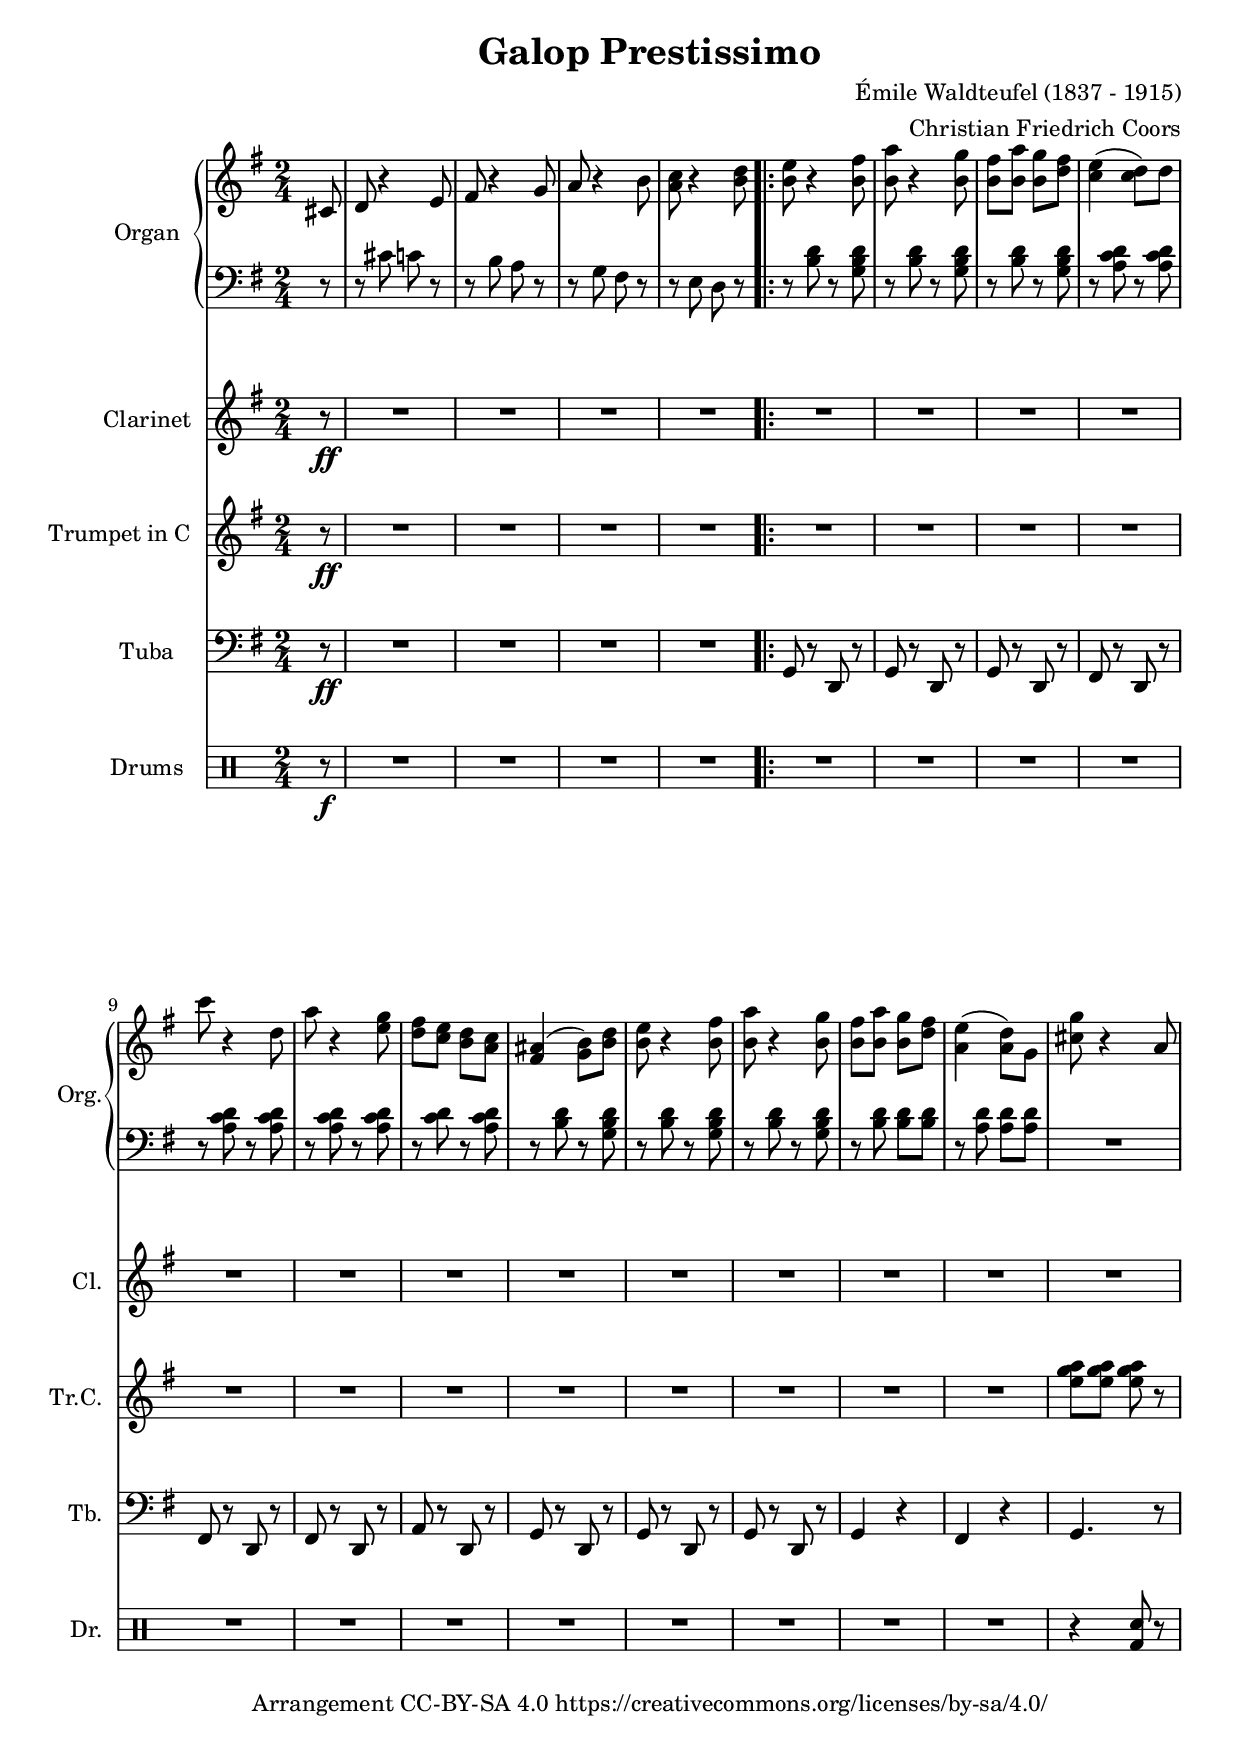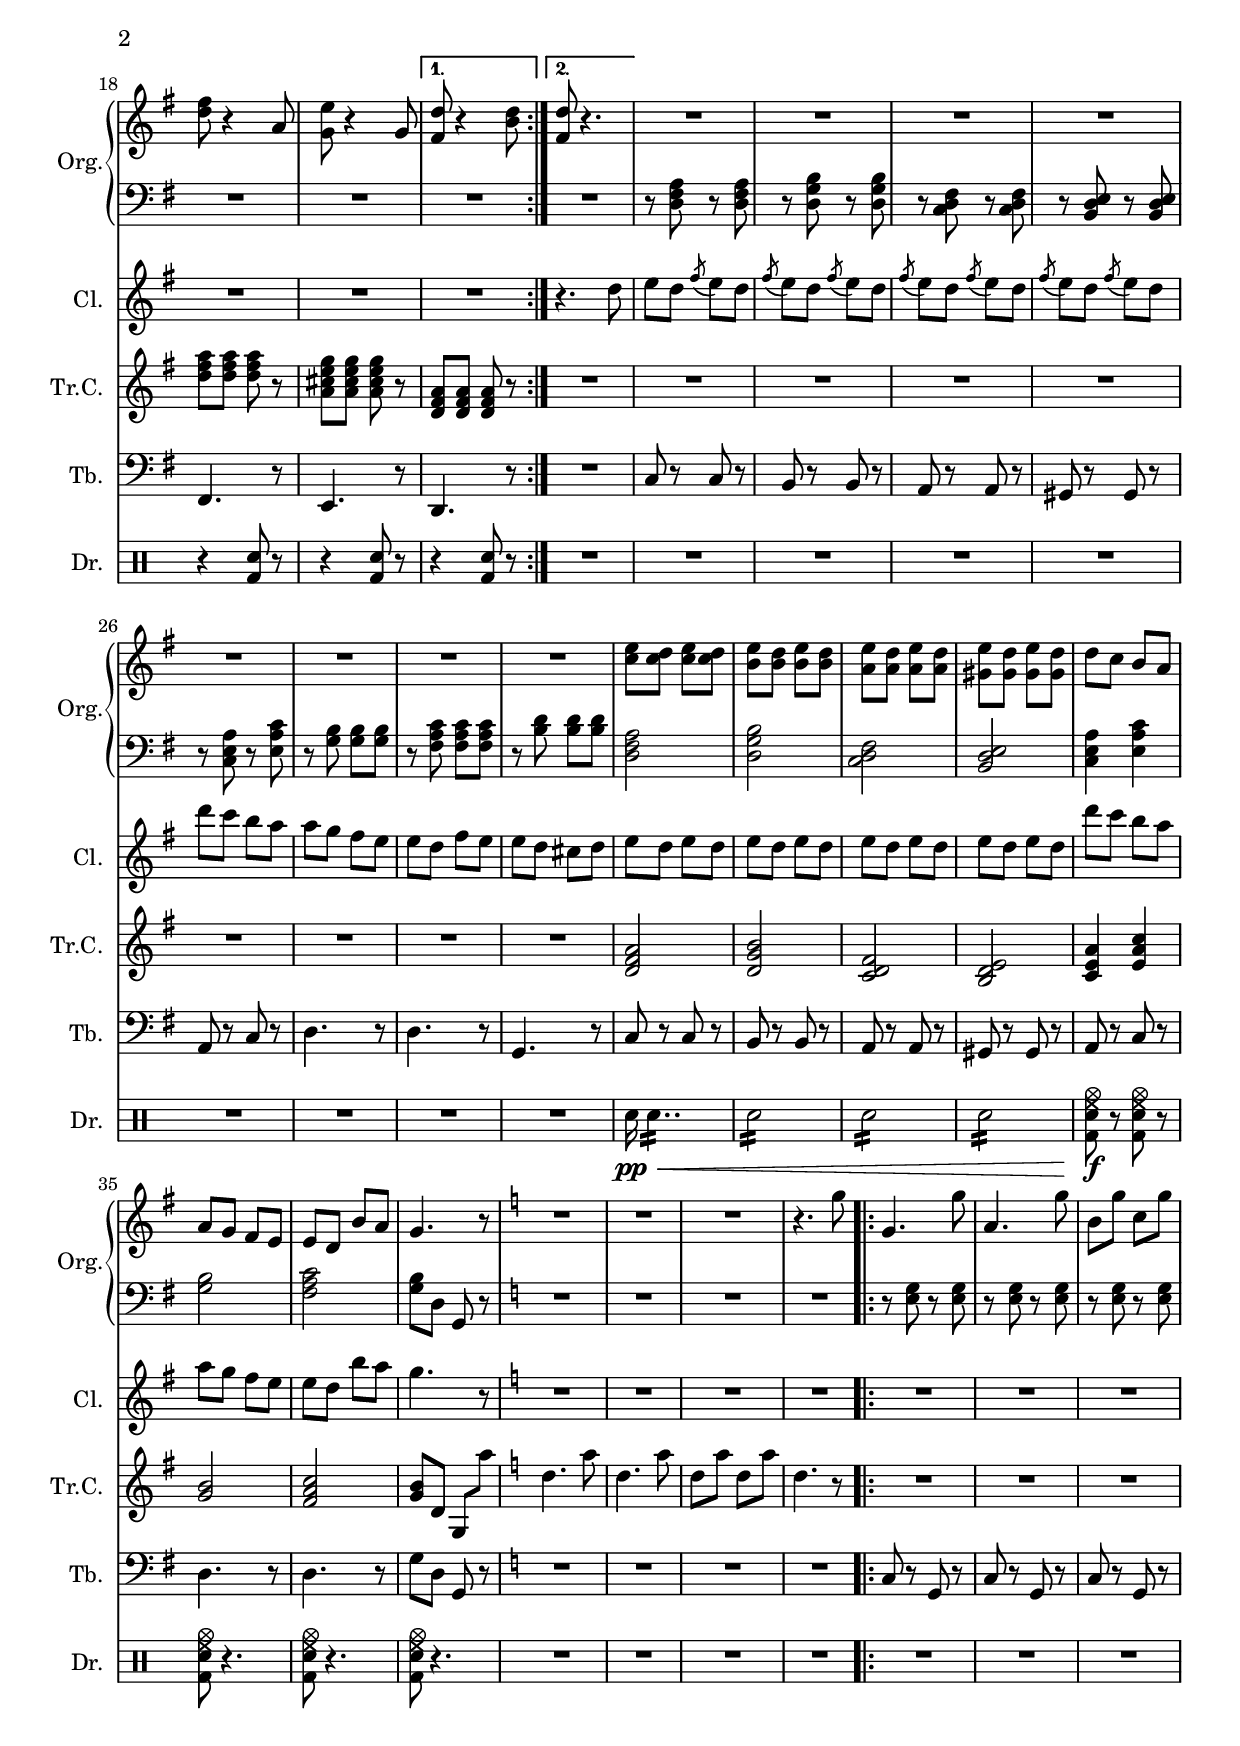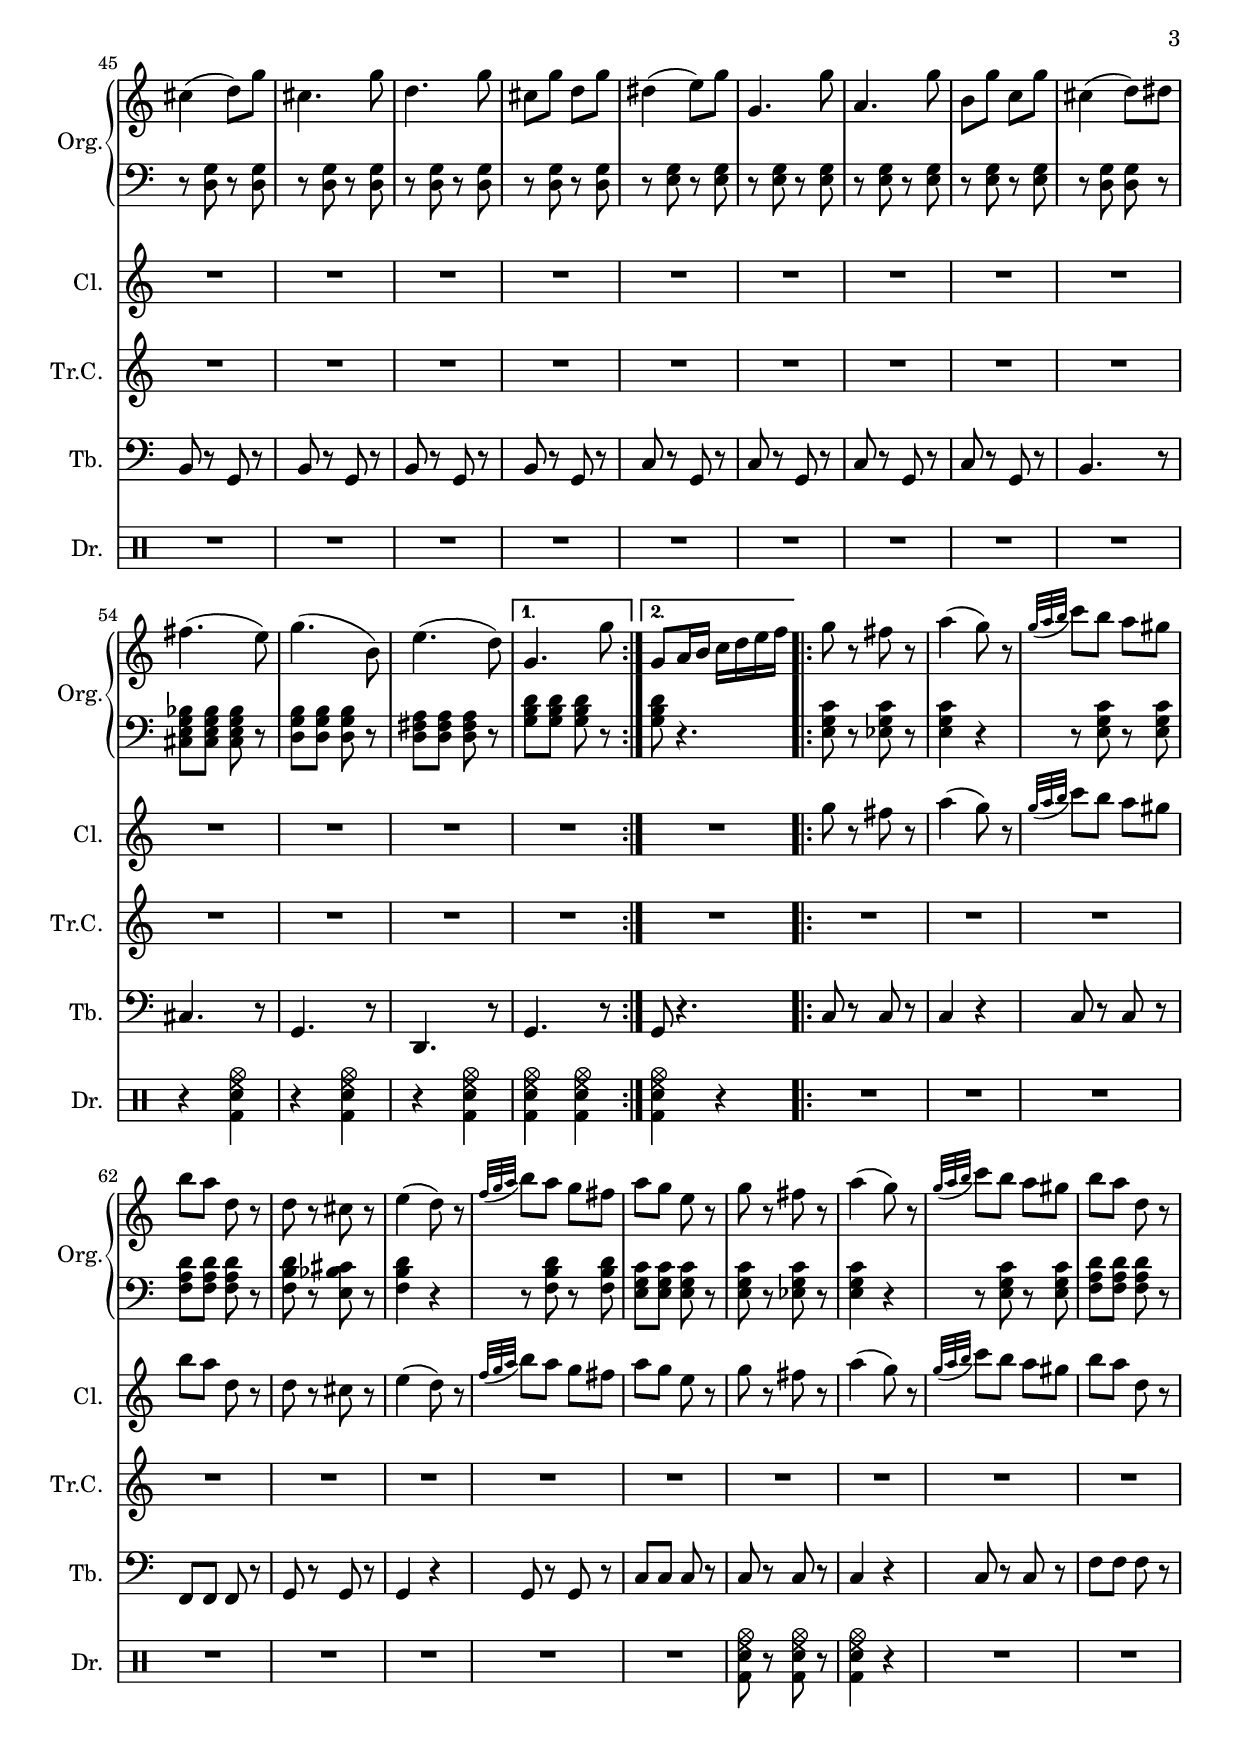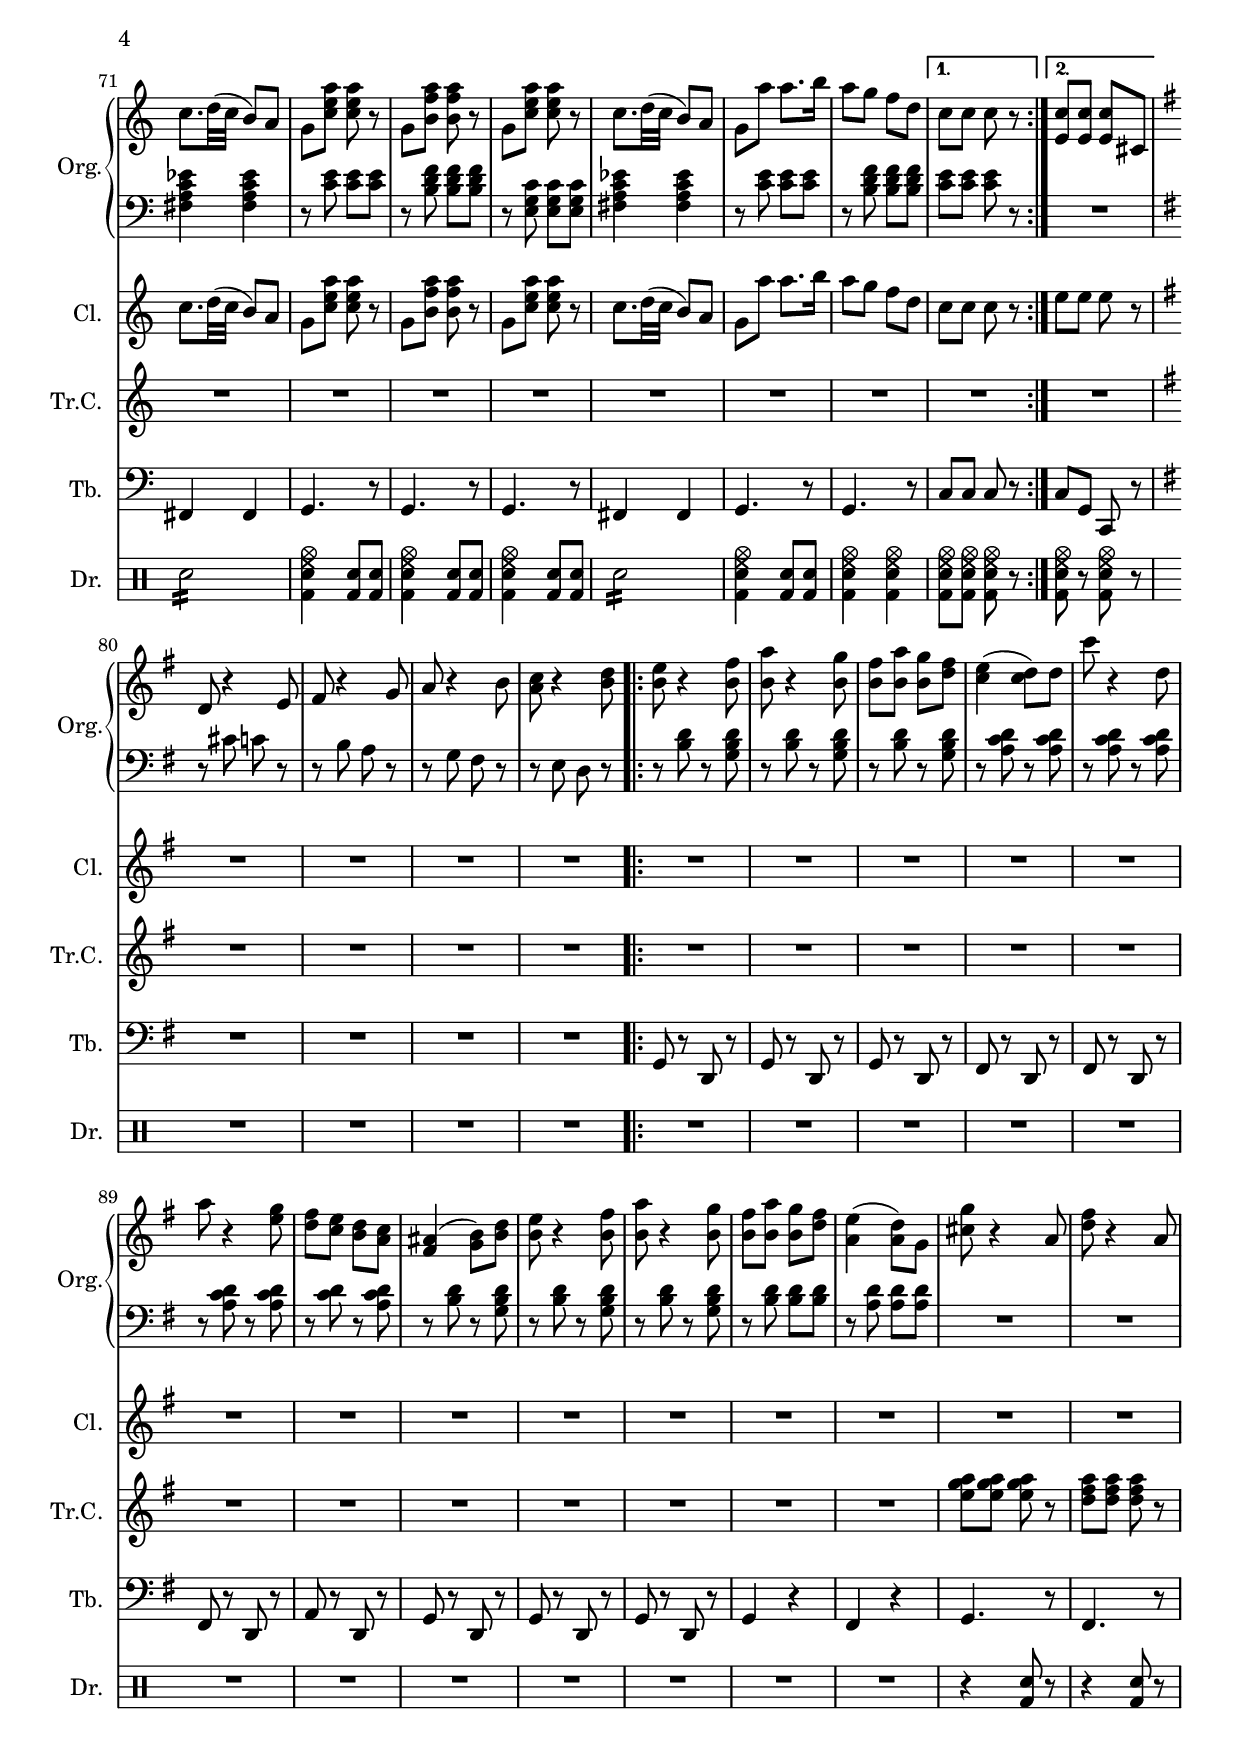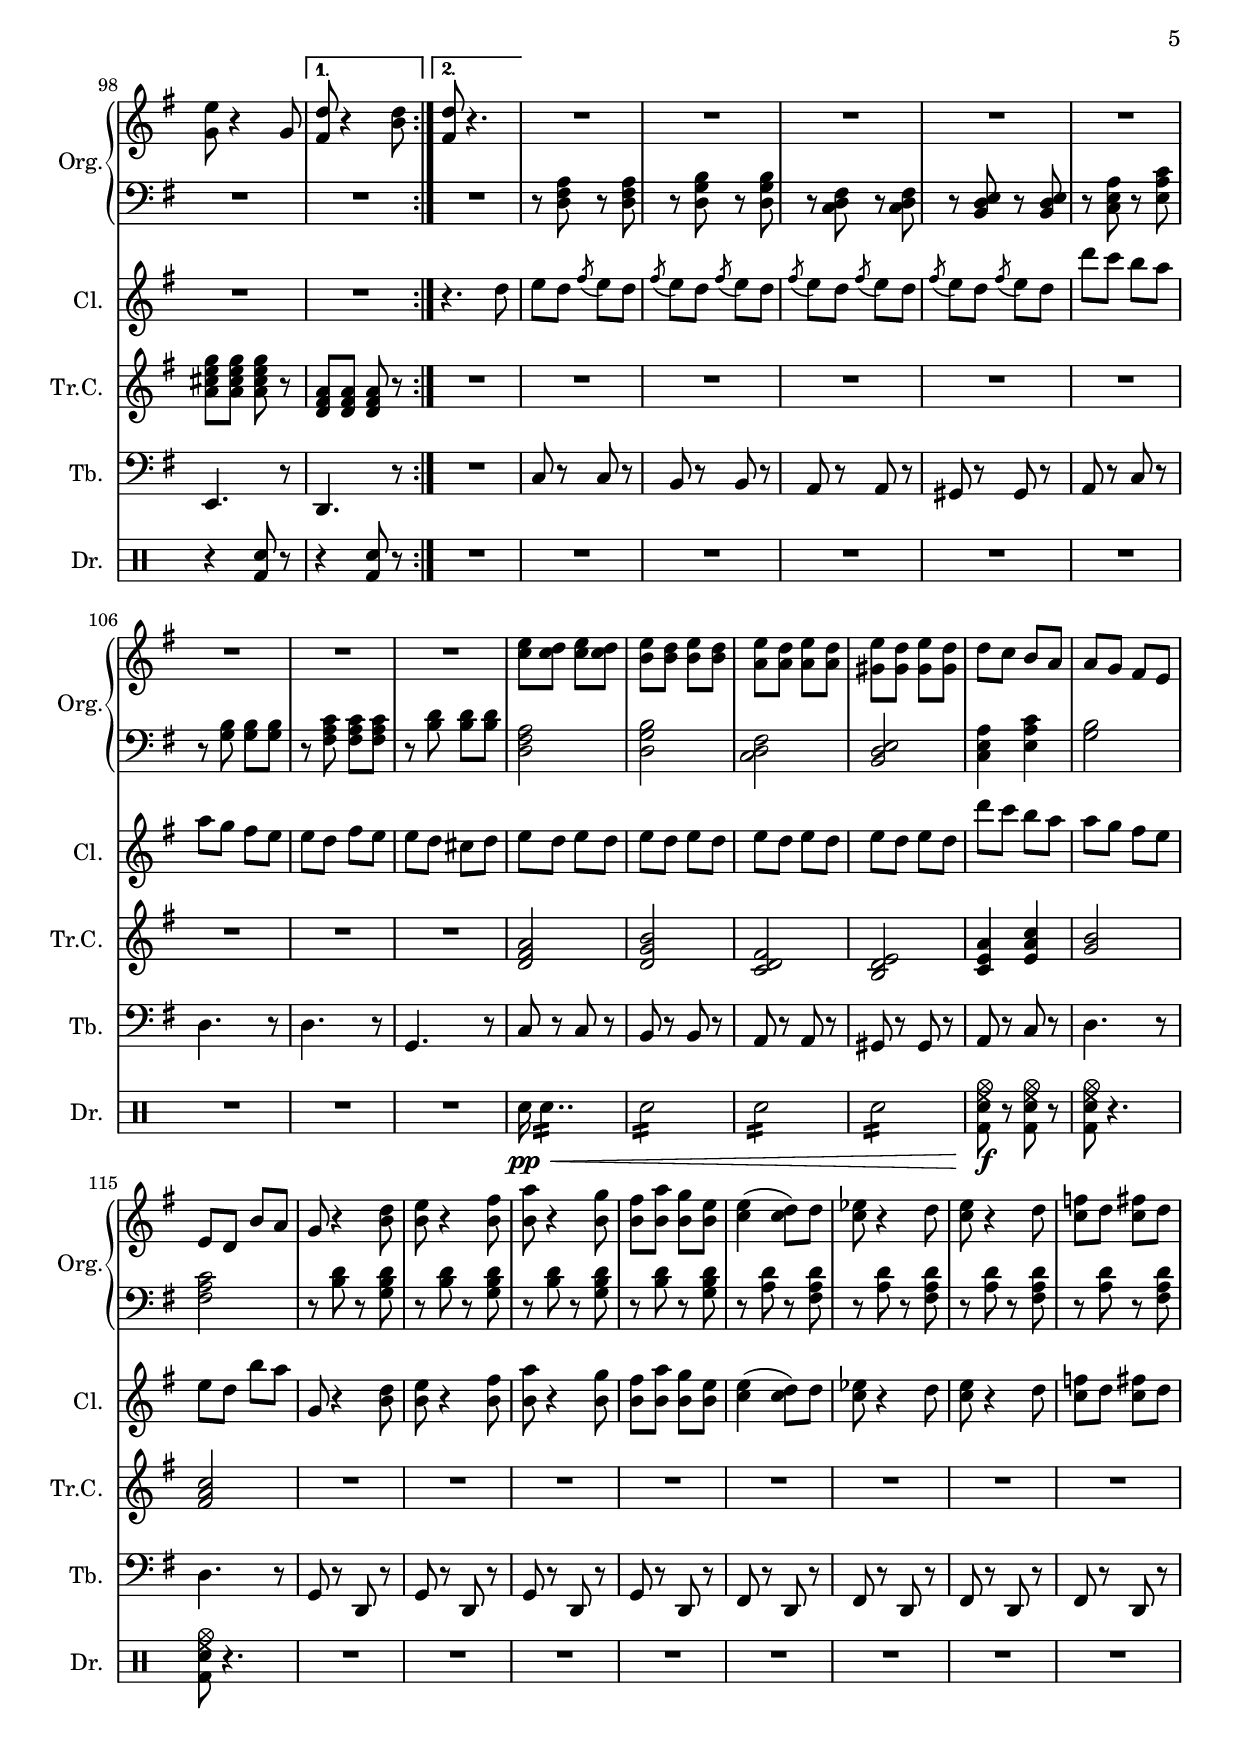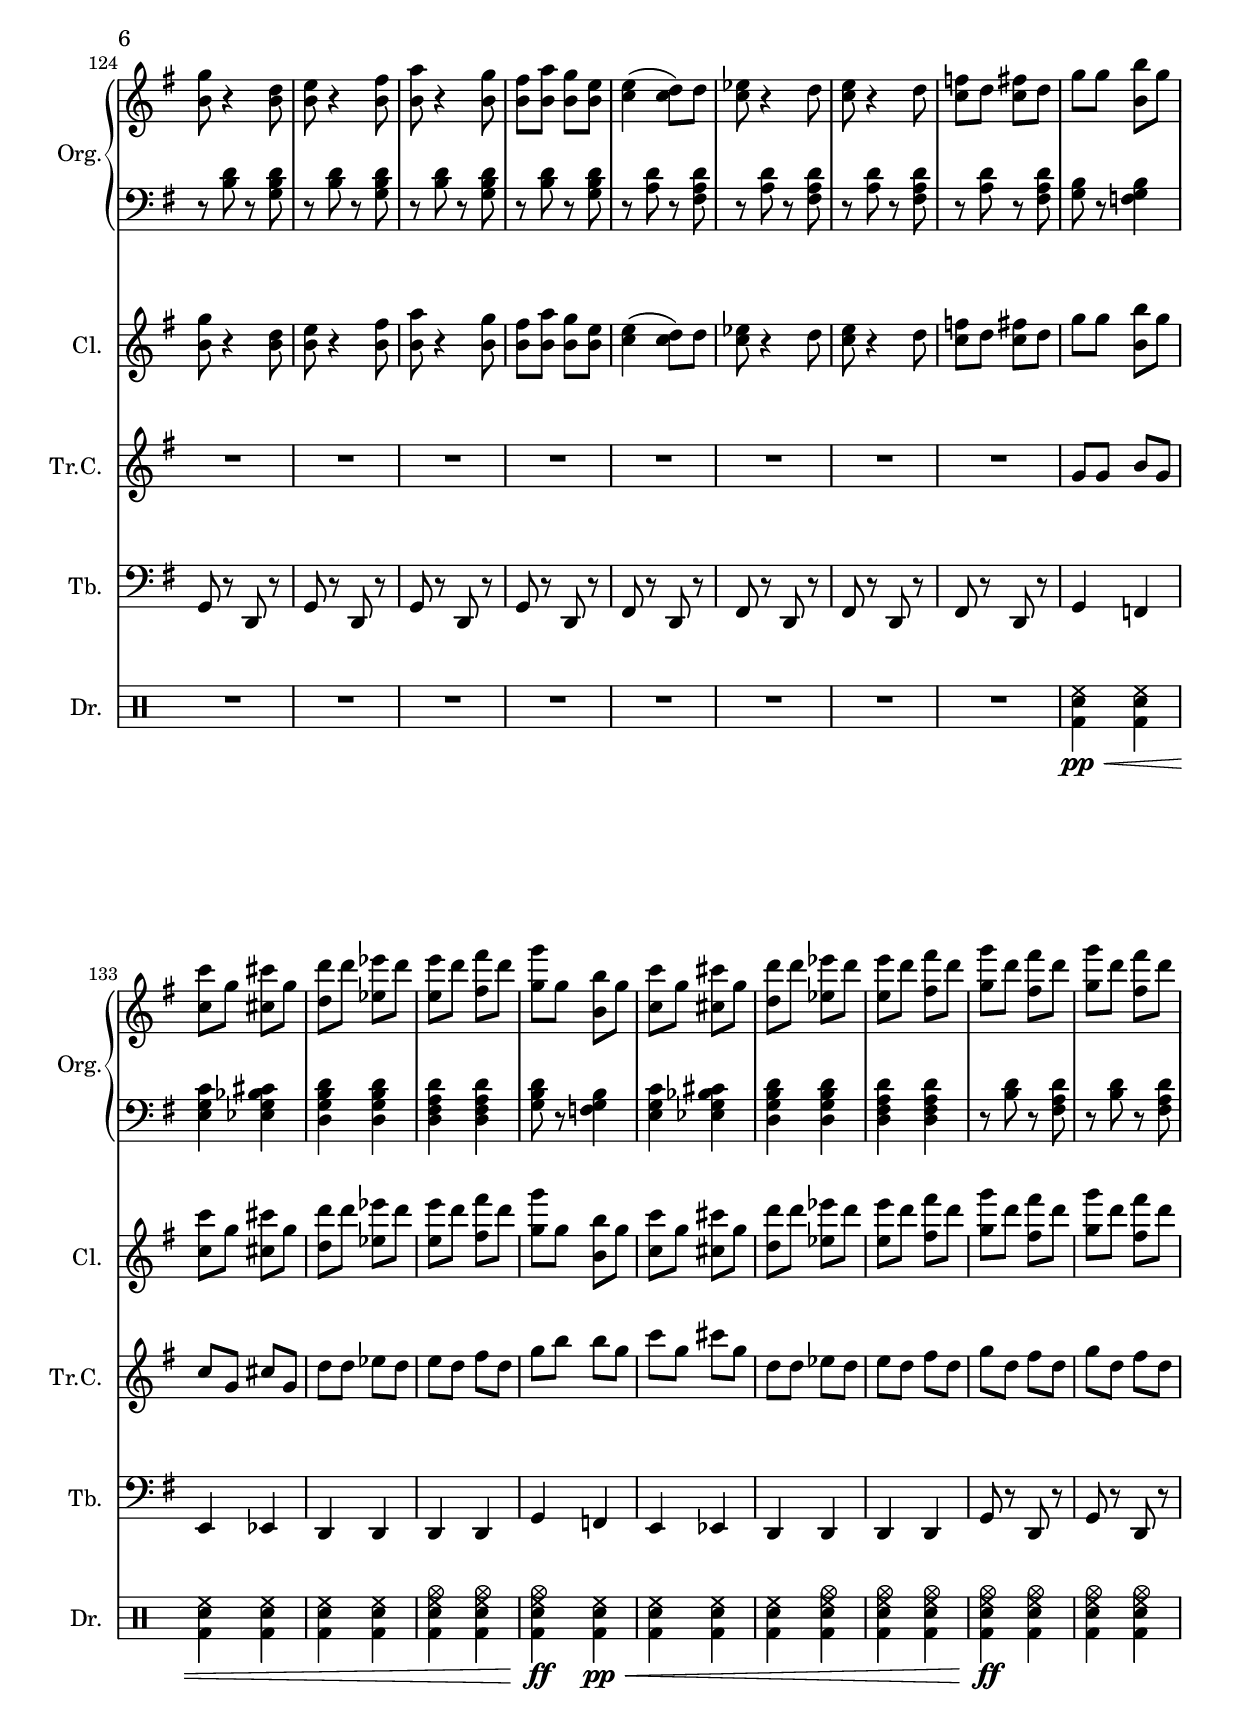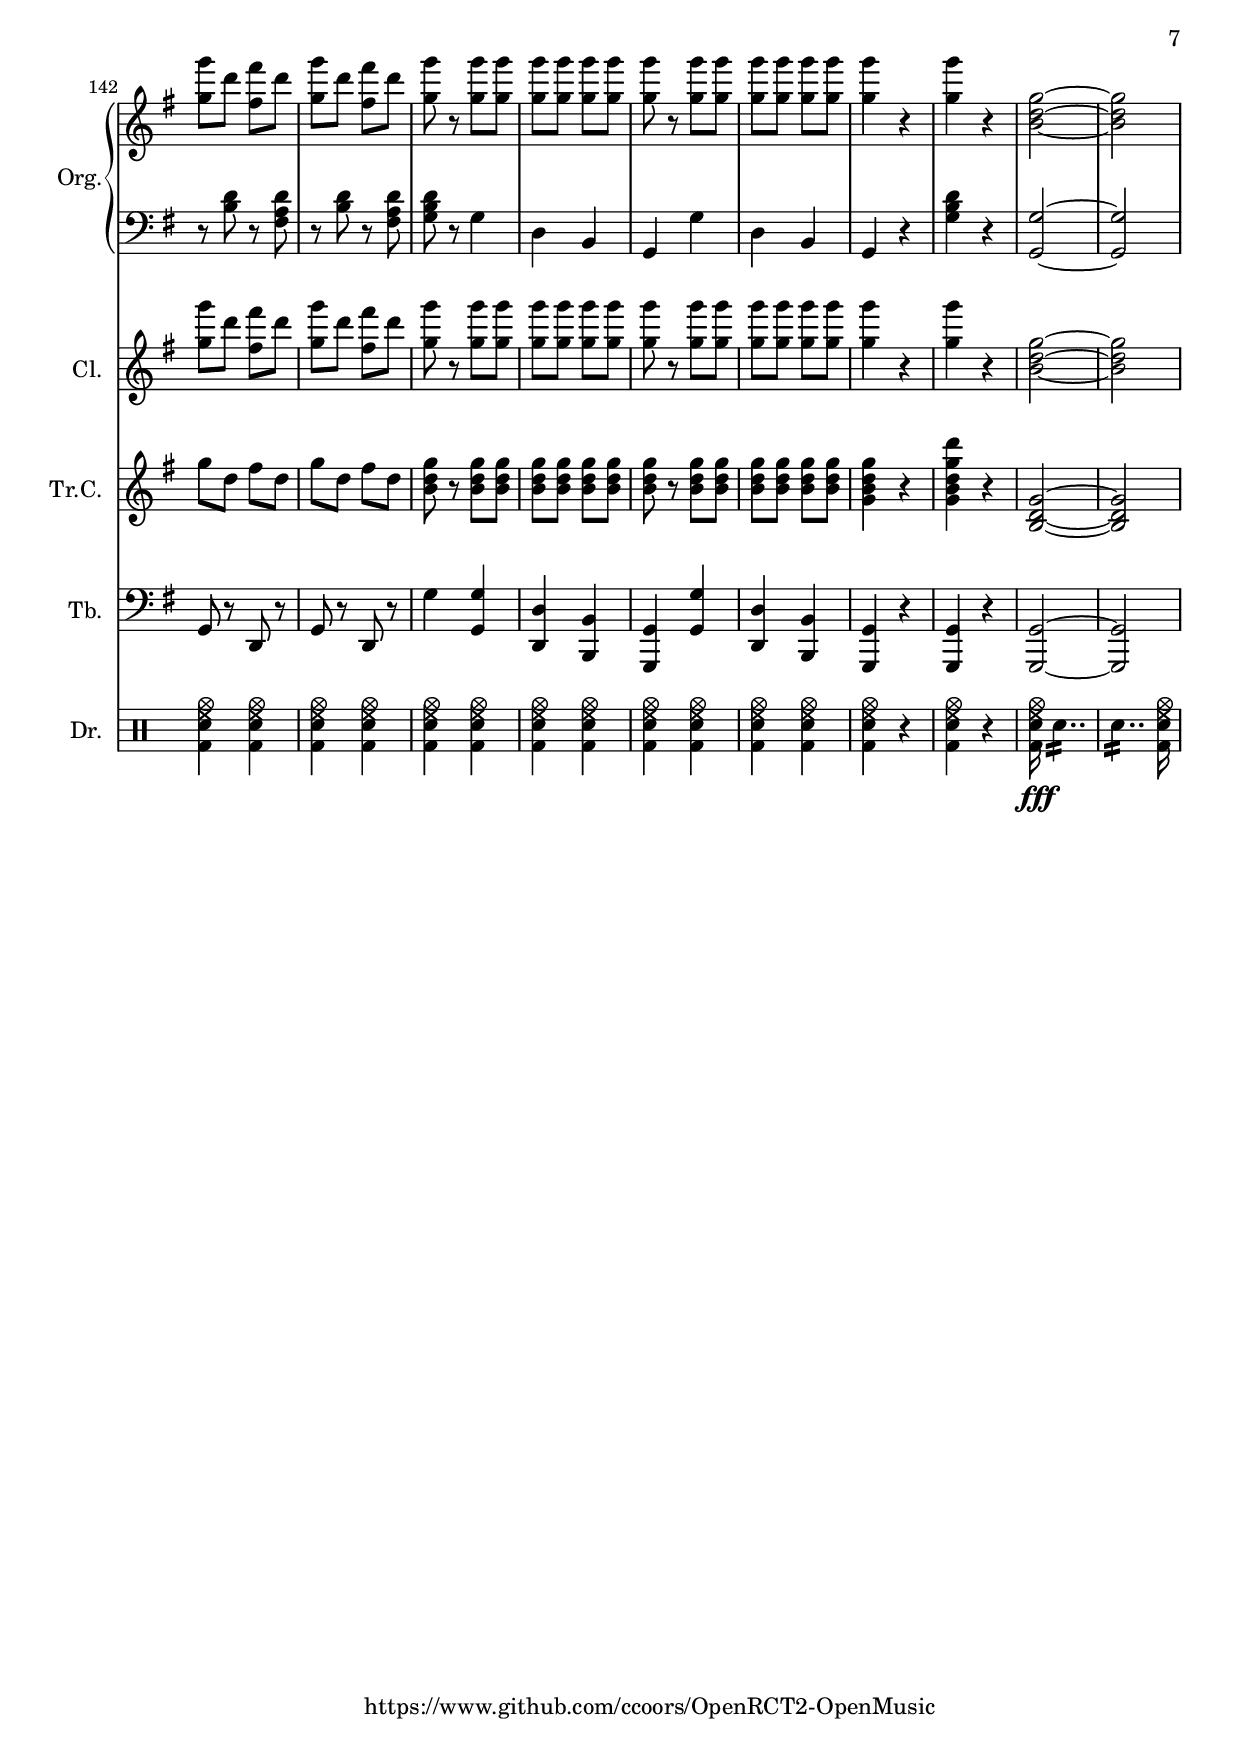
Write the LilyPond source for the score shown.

\version "2.18.2"
\include "articulate.ly"
#(define ac:normalFactor '(7 . 8))

\header {
  title = "Galop Prestissimo"
  composer = "Émile Waldteufel (1837 - 1915)"
  arranger = "Christian Friedrich Coors"
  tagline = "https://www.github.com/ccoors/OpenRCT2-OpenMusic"
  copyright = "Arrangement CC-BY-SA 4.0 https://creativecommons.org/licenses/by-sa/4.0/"
}

\paper {
  #(set-paper-size "a4")
  left-margin = 2\cm
}

global = {
  \key g \major
  \time 2/4
}

main_melody_right = \relative c' {
  d8 r4 e8 |
  fis r4 g8 |
  a r4 b8 |
  <a c> r4 <b d>8 |
  
  \repeat volta 2 {
    <b e>8 r4 <b fis'>8 |
    <b a'> r4 <b g'>8 |
    <b fis'> <b a'> <b g'> <d fis> |
    <c e>4( <c d>8) d |
    c' r4 d,8 |
    a' r4 <e g>8 |
    <d fis> <c e> <b d> <a c> |
    <fis ais>4( <g b>8) <b d> |
    <b e>8 r4 <b fis'>8 |
    <b a'> r4 <b g'>8 |
    <b fis'> <b a'> <b g'> <d fis> |
    <a e'>4( <a d>8) g |
    <cis g'> r4 a8 |
    <d fis> r4 a8 |
    <g e'>8 r4 g8 |
    
  }
  \alternative {
    {
      <fis d'>8 r4 <b d>8 |
    }
    {
      <fis d'>8 r4. |
    }
  }
  
  R2*8
  <c' e>8 <c d> <c e> <c d> |
  <b e> <b d> <b e> <b d> |
  <a e'> <a d> <a e'> <a d> |
  <gis e'> <gis d'> <gis e'> <gis d'> |
  d' c b a |
  a g fis e |
  e d b' a |
}

main_melody_ending = {
  g'8 r4 <b d>8 |
  <b e> r4 <b fis'>8 |
  <b a'> r4 <b g'>8 |
  <b fis'> <b a'> <b g'> <b e> |
  <c e>4( <c d>8) d |
  <c es>8 r4 d8 |
  <c e> r4 d8 |
  <c f> d <c fis> d |
  <b g'> r4 <b d>8 |
  <b e> r4 <b fis'>8 |
  <b a'> r4 <b g'>8 |
  <b fis'> <b a'> <b g'> <b e> |
  <c e>4( <c d>8) d |
  <c es> r4 d8 |
  <c e> r4 d8 |
  <c f> d <c fis> d |
  
  g g <b b,> g |
  <c c,> g <cis cis,> g |
  <d' d,> d <es es,> d |
  <e e,> d <fis fis,> d |
  <g g,> g, <b b,> g |
  <c c,> g <cis cis,> g |
  <d' d,> d <es es,> d |
  <e e,> d <fis fis,> d |
  
  \repeat unfold 4 { <g g,> d <fis fis,> d | }
  \repeat unfold 2 {
    <g g,> r <g g,> <g g,> |
    <g g,> <g g,> <g g,> <g g,> |
  }
  <g g,>4 r |
  <g g,> r |
  <b,, d g>2~ |
  <b d g> |
}

right = \relative c' {
  \global
  \partial 8 cis8 |
  \main_melody_right
  g'4. r8 |
  
  % Trio
  \key c \major
  R2*3
  r4. g'8 |
  \repeat volta 2 {
    g,4. g'8 |
    a,4. g'8 |
    b, g' c, g' |
    cis,4( d8) g |
    cis,4. g'8 |
    d4. g8 |
    cis, g' d g |
    dis4( e8) g |
    
    g,4. g'8 |
    a,4. g'8 |
    b, g' c, g' |
    cis,4( d8) dis |
    fis4.( e8) |
    g4.( b,8) |
    e4.( d8) |
  }
  \alternative {
    {
      g,4. g'8 |
    }
    {
      g,8 a16 b c d e f |
    }
  }
  
  \repeat volta 2 {
    g8 r fis r |
    a4( g8) r |
    \acciaccatura { g32 a b } c8 b a gis |
    b a d, r |
    d r cis r |
    e4( d8) r |
    \acciaccatura { f32 g a } b8 a g fis |
    a g e r |
    
    g r fis r |
    a4( g8) r |
    \acciaccatura { g32 a b } c8 b a gis |
    b a d, r |
    c8. d32( c b8) a |
    g <c e a> <c e a> r |
    g <b f' a> <b f' a> r |
    g <c e a> <c e a> r |
    c8. d32( c b8) a |
    g a' a8. b16 |
    a8 g f d |
  }
  \alternative {
    {
      c c c r |
    }
    {
      <c e,> <c e,> <c e,> cis, |
    }
  }
  
  \key g \major
  \main_melody_right
  \main_melody_ending
}

main_melody_left = \relative c' {
  r8 cis c r |
  r b a r |
  r g fis r |
  r e d r |
  \repeat volta 2 {
    \repeat unfold 3 { r8 <b' d> r <g b d> } |
    \repeat unfold 3 { r <a c d> r <a c d> } |
    r <c d> r <a c d> |
    \repeat unfold 3 { r <b d> r <g b d> } |
    r <b d> <b d> <b d> |
    r <a d> <a d> <a d> |
    R2*3
  }
  
  \alternative {
    {
      R2
    }
    {
      R2
    }
  }
  r8 <d, fis a> r <d fis a> |
  r <d g b> r <d g b> |
  r <c d fis> r <c d fis> |
  r <b d e> r <b d e> |
  r <c e a> r <e a c> |
  r <g b> <g b> <g b> |
  r <fis a c> <fis a c> <fis a c> |
  r <b d> <b d> <b d> |
  <d, fis a>2 |
  <d g b> |
  <c d fis> |
  <b d e> |
  <c e a>4 <e a c> |
  <g b>2 |
  <fis a c> |
}

left = \relative c' {
  \global
  r8 |
  \main_melody_left
  <g b>8 d g, r |
  
  % Trio
  \key c \major
  R2*4
  \repeat volta 2 {
    \repeat unfold 3 { r8 <e' g> r <e g> } |
    \repeat unfold 4 { r <d g> r <d g> } |
    \repeat unfold 4 { r8 <e g> r <e g> } |
    r <d g> <d g> r |
    <cis e g bes> <cis e g bes> <cis e g bes> r |
    <d g b> <d g b> <d g b> r |
    <d fis a> <d fis a> <d fis a> r |
  }
  \alternative {
    {
      <g b d> <g b d> <g b d> r |
    }
    {
      <g b d> r4. |
    }
  }
  \repeat volta 2 {
    <e g c>8 r <es g c> r |
    <e g c>4 r |
    r8 <e g c> r <e g c> |
    <f a d> <f a d> <f a d> r |
    
    <f b d> r <e bes' cis> r |
    <f b d>4 r |
    r8 <f b d> r <f b d> |
    <e g c> <e g c> <e g c> r |
    
    <e g c>8 r <es g c> r |
    <e g c>4 r |
    r8 <e g c> r <e g c> |
    <f a d> <f a d> <f a d> r |
    
    <fis a c es>4 <fis a c es> |
    r8 <c' e> <c e> <c e> |
    r <b d f> <b d f> <b d f> |
    r <e, g c> <e g c> <e g c> |
    
    <fis a c es>4 <fis a c es> |
    r8 <c' e> <c e> <c e> |
    r <b d f> <b d f> <b d f> |
  }
  \alternative {
    { 
      <c e> <c e> <c e> r |
    } {
      R2 |
    }
  }
  
  \key g \major
  \main_melody_left
  
  \repeat unfold 2 {
    \repeat unfold 4 {
      r8 <b d> r <g b d> |
    }
    \repeat unfold 4 {
      r <a d> r <fis a d> |
    }
  }
  <g b> r <f g b>4 |
  <e g c> <es g bes cis> |
  <d g b d> <d g b d> |
  <d fis a d> <d fis a d> |
  <g b d>8 r <f g b>4 |
  <e g c> <es g bes cis> |
  <d g b d> <d g b d> |
  <d fis a d> <d fis a d> |
  \repeat unfold 4 {
    r8 <b' d> r <fis a d> |
  }
  <g b d> r g4 |
  d b |
  g g' |
  d b |
  g r |
  <g' b d> r |
  <g g,>2~ |
  <g g,>
}

main_melody_clarinet = \relative c'' {
  R2*4 |
  \repeat volta 2 {
    R2*15 |
  }
  \alternative {
    {
      R2 |
    }
    {
      r4. d8 |
    }
  }
  e d \acciaccatura fis e d
  \repeat unfold 3 { \acciaccatura fis8 e d \acciaccatura fis e d } |
  d' c b a |
  a g fis e |
  e d fis e |
  e d cis d |
  e d e d |
  e d e d |
  e d e d |
  e d e d |
  d' c b a |
  a g fis e |
  e d b' a |
}

clarinet = \relative c'' {
  \global
  %\transposition bes
  r8\ff |
  \main_melody_clarinet
  g'4. r8 |
  
  % Trio
  \key c \major
  R2*4 |
  \repeat volta 2 {
    R2*15 |
  }
  \alternative { { R2 } { R2 } }
  \repeat volta 2 {
    g8 r fis r |
    a4( g8) r |
    \acciaccatura { g32 a b } c8 b a gis |
    b a d, r |
    d r cis r |
    e4( d8) r |
    \acciaccatura { f32 g a } b8 a g fis |
    a g e r |
    
    g r fis r |
    a4( g8) r |
    \acciaccatura { g32 a b } c8 b a gis |
    b a d, r |
    c8. d32( c b8) a |
    g <c e a> <c e a> r |
    g <b f' a> <b f' a> r |
    g <c e a> <c e a> r |
    c8. d32( c b8) a |
    g a' a8. b16 |
    a8 g f d |
  }
  \alternative {
    {
      c c c r |
    }
    {
      e e e r |
    }
  }
  
  \key g \major
  \main_melody_clarinet
  \relative c' { \main_melody_ending }
}

main_melody_trumpet = \relative c'' {
  R2*4
  \repeat volta 2 {
    R2*12
    <e g a>8 <e g a> <e g a> r |
    <d fis a> <d fis a> <d fis a> r |
    <a cis e g> <a cis e g> <a cis e g> r |
  }
  \alternative {
    {
      <d, fis a> <d fis a> <d fis a> r |
    }
    {
      R2 |
    }
  }
  R2*8 |
  <d fis a>2 |
  <d g b> |
  <c d fis> |
  <b d e> |
  <c e a>4 <e a c> |
  <g b>2 |
  <fis a c> |
}

trumpetC = \relative c'' {
  \global
  r8\ff |
  \main_melody_trumpet
  <g b>8 d g,
  
  % Trio
  a''
  \key c \major
  d,4. a'8 |
  d,4. a'8 |
  d, a' d, a' |
  d,4. r8 |
  
  \repeat volta 2 {
    R2*15 |
  }
  \alternative { { R2 } { R2 } }
  
  \repeat volta 2 {
    R2*12
    R2*7
  }
  \alternative { { R2 } { R2 } }
  
  \key g \major
  \main_melody_trumpet
  R2*16
  g,8 g b g |
  c g cis g |
  d' d es d |
  e d fis d |
  g b b g |
  c g cis g |
  d d es d |
  e d fis d |
  
  \repeat unfold 4 { g d fis d | }
  \repeat unfold 2 {
    <g d b> r <g d b> <g d b> |
    <g d b> <g d b> <g d b> <g d b> |
  }
  <g d b g>4 r |
  <d' g, d b g> r |
  <b,, d g>2~ |
  <b d g> |
}

main_melody_tuba = \relative c {
  R2*4
  \repeat volta 2 {
    \repeat unfold 3 { g8 r d r } |
    \repeat unfold 3 { fis r d r } |
    a' r d, r |
    \repeat unfold 3 { g r d r } |
    g4 r |
    fis r |
    g4. r8 |
    fis4. r8 |
    e4. r8 |
  }
  \alternative {
    {
      d4. r8 |
    }
    {
      R2 |
    }
  }
  c'8 r c r |
  b r b r |
  a r a r |
  gis r gis r |
  a r c r |
  d4. r8 |
  d4. r8 |
  g,4. r8 |
  
  c8 r c r |
  b r b r |
  a r a r |
  gis r gis r |
  a r c r |
  d4. r8 |
  d4. r8 |
}

tuba = \relative c {
  \global
%  \transposition bes,
  r8\ff |
  \main_melody_tuba
  g' d g, r |
  
  % Trio
  \key c \major
  R2*4 |
  \repeat volta 2 {
    \repeat unfold 3 { c8 r g r } |
    \repeat unfold 4 { b r g r } |
    \repeat unfold 4 { c r g r } |
    b4. r8 |
    cis4. r8 |
    g4. r8 |
    d4. r8 |
  }
  \alternative {
    {
      g4. r8 |
    }
    {
      g8 r4. |
    }
  }
  
  \repeat volta 2 {
    c8 r c r |
    c4 r |
    c8 r c r |
    f, f f r |
    
    g r g r |
    g4 r |
    g8 r g r |
    c c c r |
    
    c8 r c r |
    c4 r |
    c8 r c r |
    f f f r |
    
    fis,4 fis |
    g4. r8 |
    g4. r8 |
    g4. r8 |
    fis4 fis |
    g4. r8 |
    g4. r8 |
  }
  \alternative {
    {
      c8 c c r |
    }
    {
      c g c, r |
    }
  }
  
  \key g \major
  \main_melody_tuba
  \repeat unfold 2 {
    \repeat unfold 4 {
      g'8 r d r |
    }
    \repeat unfold 4 {
      fis r d r
    }
  }
  g4 f |
  e es |
  d d |
  d d |
  g f |
  e es |
  d d |
  d d |
  \repeat unfold 4 {
    g8 r d r |
  }
  g'4 <g g,> |
  <d d,> <b b,> |
  <g g,> <g' g,> |
  <d d,> <b b,> |
  <g g,> r |
  <g g,> r |
  <g g,>2~ |
  <g g,>
}

main_melody_drums = \drummode {
  R2*4
  \repeat volta 2 {
    R2*12
    \repeat unfold 3 { r4 <bd sna>8 r } |
  }
  \alternative {
    {
      r4 <bd sna>8 r |
    }
    {
      R2 |
    }
  }
  R2*8
  sna16\pp\<\repeat tremolo 7 { sna16 }
  \repeat unfold 3 { \repeat tremolo 8 { sna16 } } |
  <bd sna hh cymc>8\f r <bd sna hh cymc> r |
  <bd sna hh cymc> r4. |
  <bd sna hh cymc>8 r4. |
}

drum = \drummode {
  \global
  r8\f |
  \main_melody_drums
  <bd sna hh cymc>8 r4. |
  R2*4
  \repeat volta 2 {
    R2*12
    \repeat unfold 3 { r4 <bd sna hh cymc> }
  }
  \alternative {
    {
      <bd sna hh cymc> <bd sna hh cymc>
    }
    {
      <bd sna hh cymc> r
    }
  }
  
  \repeat volta 2 {
    R2*8
    <bd sna hh cymc>8 r <bd sna hh cymc> r
    <bd sna hh cymc>4 r
    R2*2
    \repeat tremolo 8 { sna16 }
    <bd sna hh cymc>4 <bd sna>8 <bd sna>
    <bd sna hh cymc>4 <bd sna>8 <bd sna>
    <bd sna hh cymc>4 <bd sna>8 <bd sna>
    \repeat tremolo 8 { sna16 }
    <bd sna hh cymc>4 <bd sna>8 <bd sna>
    <bd sna hh cymc>4 <bd sna hh cymc>
  }
  \alternative {
    {
      <bd sna hh cymc>8 <bd sna hh cymc> <bd sna hh cymc> r
    }
    {
      <bd sna hh cymc> r <bd sna hh cymc> r
    }
  }
  
  \main_melody_drums
  R2*16
  <bd sna hh>4\pp\< <bd sna hh>
  <bd sna hh> <bd sna hh>
  <bd sna hh> <bd sna hh>
  <bd sna hh cymc> <bd sna hh cymc>
  <bd sna hh cymc>\ff <bd sna hh>\pp\<
  <bd sna hh> <bd sna hh>
  <bd sna hh> <bd sna hh cymc>
  <bd sna hh cymc> <bd sna hh cymc>
  <bd sna hh cymc>\ff <bd sna hh cymc>
  \repeat unfold 7 { <bd sna hh cymc> <bd sna hh cymc> }
  <bd sna hh cymc>4 r
  <bd sna hh cymc> r
  <bd sna hh cymc>16\fff \repeat tremolo 7 { sna16 }
  \repeat tremolo 7 { sna16 } <bd sna hh cymc>16
}

organPart = \new PianoStaff \with {
  instrumentName = "Organ"
  shortInstrumentName = "Org."
} <<
  \new Staff = "right" \with {
    midiInstrument = "church organ"
  } \right
  \new Staff = "left" \with {
    midiInstrument = "church organ"
  } { \clef bass \left }
>>

clarinetPart = \new Staff \with {
  instrumentName = "Clarinet"
  shortInstrumentName = "Cl."
  midiInstrument = "clarinet"
} \clarinet

trumpetCPart = \new Staff \with {
  instrumentName = "Trumpet in C"
  shortInstrumentName = "Tr.C."
  midiInstrument = "trumpet"
} \trumpetC

tubaPart = \new Staff \with {
  instrumentName = "Tuba"
  shortInstrumentName = "Tb."
  midiInstrument = "tuba"
} { \clef bass \tuba }

drumsPart = \new DrumStaff \with {
  \consists "Instrument_name_engraver"
  instrumentName = "Drums"
  shortInstrumentName = "Dr."
} \drum

\score {
  <<
    \organPart
    \clarinetPart
    \trumpetCPart
    \tubaPart
    \drumsPart
  >>
  \layout { }
}

\score {
  \unfoldRepeats \articulate <<
    \organPart
    \clarinetPart
    \trumpetCPart
    \tubaPart
    \drumsPart
  >>
  \midi {
    \tempo 4=140
  }
}

